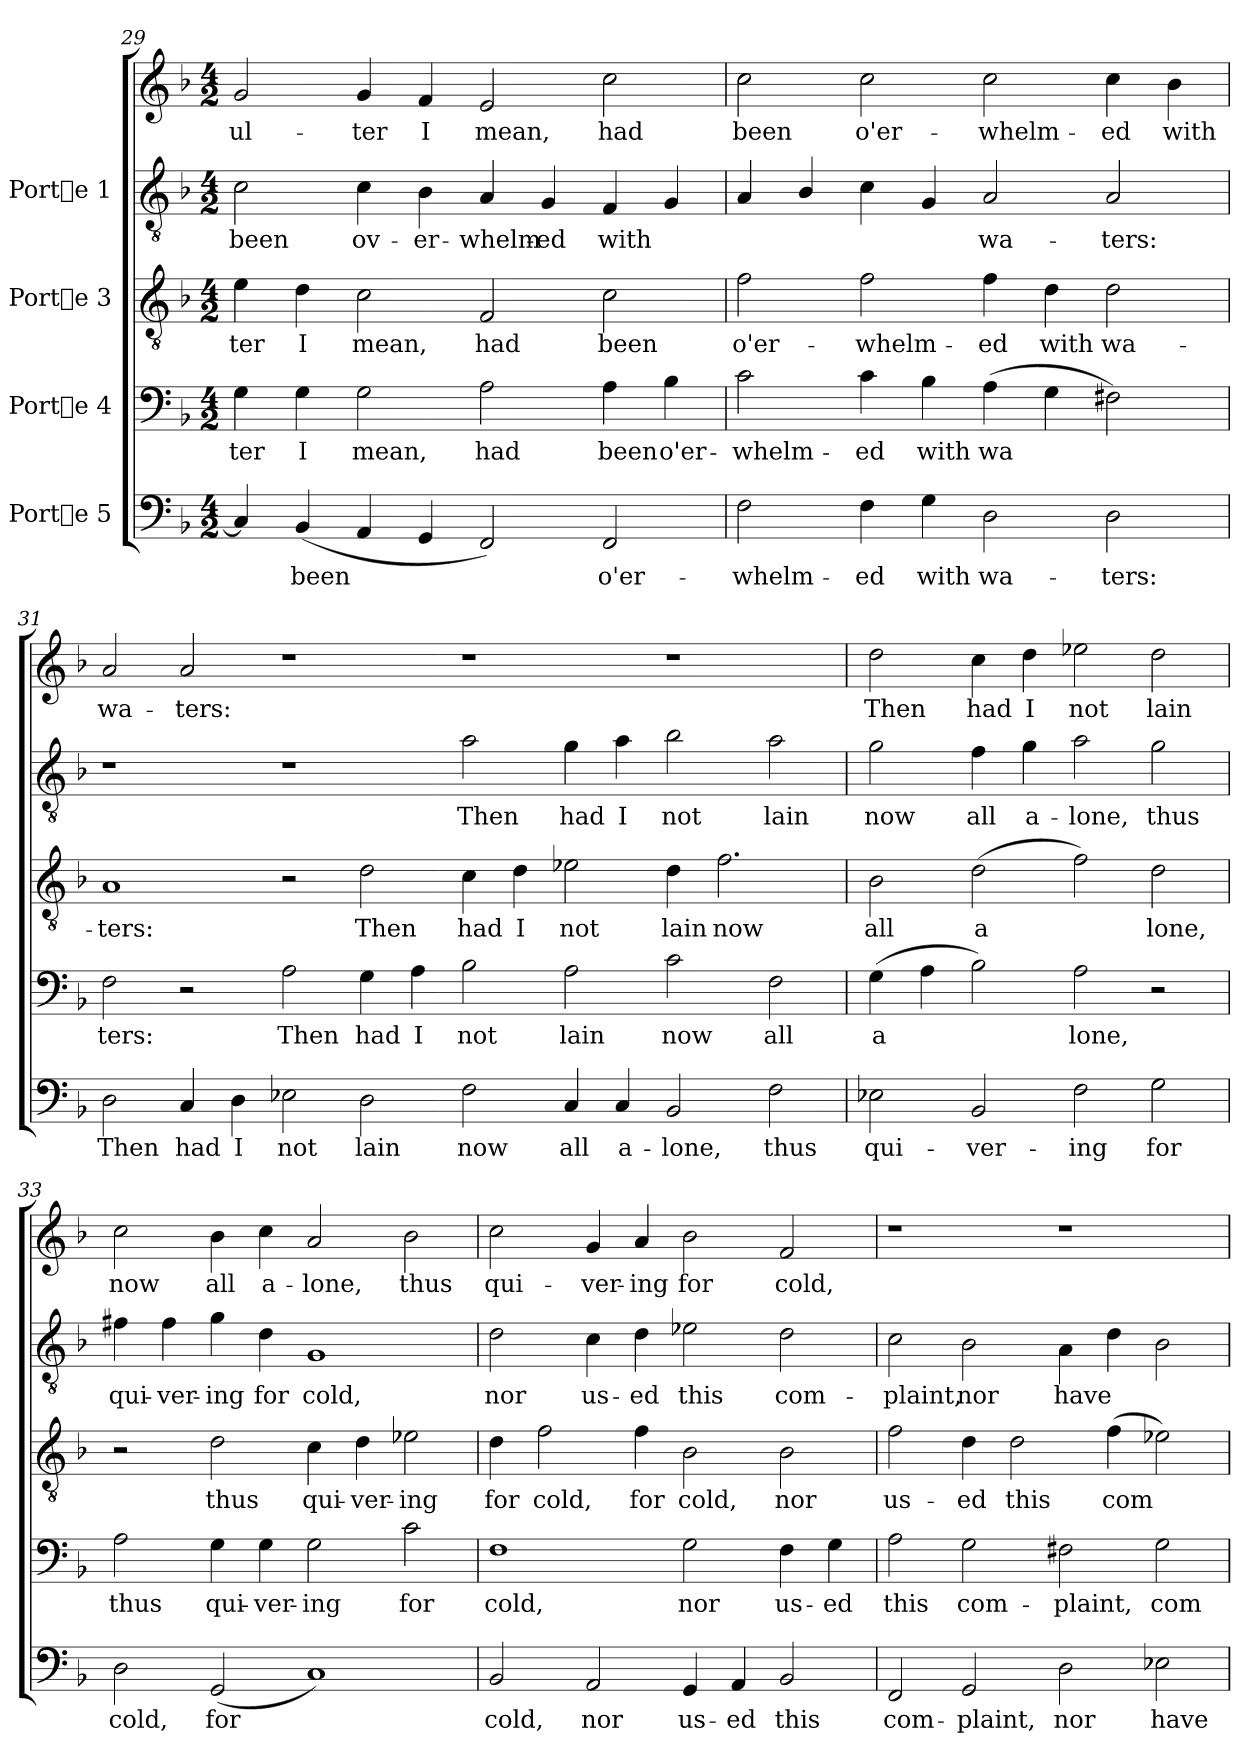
**kern	**text	**kern	**text	**kern	**text	**kern	**text	**kern	**text
*part4	*part4	*part3	*part3	*part2	*part2	*part1	*part1	*part1	*part1
*staff5	*staff5	*staff4	*staff4	*staff3	*staff3	*staff2	*staff2	*staff1	*staff1
*I"Porte 5	*	*I"Porte 4	*	*I"Porte 3	*	*I"Porte 1	*	*	*
*clefF4	*	*clefF4	*	*clefGv2	*	*clefGv2	*	*clefG2	*
*k[b-]	*	*k[b-]	*	*k[b-]	*	*k[b-]	*	*k[b-]	*
*F:	*	*F:	*	*F:	*	*F:	*	*F:	*
*M4/2	*	*M4/2	*	*M4/2	*	*M4/2	*	*M4/2	*
=29	=29	=29	=29	=29	=29	=29	=29	=29	=29
!	!LO:LY:b:cj	!	!LO:LY:b:cj	!	!LO:LY:b:cj	!	!LO:LY:b:cj	!	!LO:LY:b:cj
4C/]	.	4G\	-ter	4e\	-ter	2c\	been	2g/	ul-
!	!LO:LY:b:cj	!	!LO:LY:b:cj	!	!LO:LY:b:cj	!	!	!	!
(<4BB-/	been	4G\	I	4d\	I	.	.	.	.
!	!LO:LY:b:cj	!	!LO:LY:b:cj	!	!LO:LY:b:cj	!	!LO:LY:b:cj	!	!LO:LY:b:cj
4AA/	.	2G\	mean,	2c\	mean,	4c\	ov-	4g/	-ter
!	!LO:LY:b:cj	!	!	!	!	!	!LO:LY:b:cj	!	!LO:LY:b:cj
4GG/	.	.	.	.	.	4B-\	-er-	4f/	I
!	!LO:LY:b:cj	!	!LO:LY:b:cj	!	!LO:LY:b:cj	!	!LO:LY:b:cj	!	!LO:LY:b:cj
2FF/)	.	2A\	had	2F/	had	4A/	-whelm-	2e/	mean,
!	!	!	!	!	!	!	!LO:LY:b:cj	!	!
.	.	.	.	.	.	4G/	-ed	.	.
!	!LO:LY:b:cj	!	!LO:LY:b:cj	!	!LO:LY:b:cj	!	!LO:LY:b:cj	!	!LO:LY:b:cj
2FF/	o'er-	4A\	been	2c\	been	4F/	with	2cc\	had
!	!	!	!LO:LY:b:cj	!	!	!	!LO:LY:b:cj	!	!
.	.	4B-\	o'er-	.	.	4G/	.	.	.
!!LO:PB:g=z
=30	=30	=30	=30	=30	=30	=30	=30	=30	=30
!	!LO:LY:b:cj	!	!LO:LY:b:cj	!	!LO:LY:b:cj	!	!LO:LY:b:cj	!	!LO:LY:b:cj
2F\	-whelm-	2c\	-whelm-	2f\	o'er-	4A/	.	2cc\	been
!	!	!	!	!	!	!	!LO:LY:b:cj	!	!
.	.	.	.	.	.	4B-/	.	.	.
!	!LO:LY:b:cj	!	!LO:LY:b:cj	!	!LO:LY:b:cj	!	!LO:LY:b:cj	!	!LO:LY:b:cj
4F\	-ed	4c\	-ed	2f\	-whelm-	4c\	.	2cc\	o'er-
!	!LO:LY:b:cj	!	!LO:LY:b:cj	!	!	!	!LO:LY:b:cj	!	!
4G\	with	4B-\	with	.	.	4G/	.	.	.
!	!LO:LY:b:cj	!	!LO:LY:b:cj	!	!LO:LY:b:cj	!	!LO:LY:b:cj	!	!LO:LY:b:cj
2D\	wa-	(>4A\	wa-	4f\	-ed	2A/	wa-	2cc\	-whelm-
!	!	!	!LO:LY:b:cj	!	!LO:LY:b:cj	!	!	!	!
.	.	4G\	--	4d\	with	.	.	.	.
!	!LO:LY:b:cj	!	!LO:LY:b:cj	!	!LO:LY:b:cj	!	!LO:LY:b:cj	!	!LO:LY:b:cj
2D\	-ters:	2F#X\)	--	2d\	wa-	2A/	-ters:	4cc\	-ed
!	!	!	!	!	!	!	!	!	!LO:LY:b:cj
.	.	.	.	.	.	.	.	4b-\	with
=31	=31	=31	=31	=31	=31	=31	=31	=31	=31
!	!LO:LY:b:cj	!	!LO:LY:b:cj	!	!LO:LY:b:cj	!	!	!	!LO:LY:b:cj
2D\	Then	2F\	-ters:	1A	-ters:	1r	.	2a/	wa-
!	!LO:LY:b:cj	!	!	!	!	!	!	!	!LO:LY:b:cj
4C/	had	2r	.	.	.	.	.	2a/	-ters:
!	!LO:LY:b:cj	!	!	!	!	!	!	!	!
4D\	I	.	.	.	.	.	.	.	.
!	!LO:LY:b:cj	!	!LO:LY:b:cj	!	!	!	!	!	!
2E-X\	not	2A\	Then	2r	.	1r	.	1r	.
!	!LO:LY:b:cj	!	!LO:LY:b:cj	!	!LO:LY:b:cj	!	!	!	!
2D\	lain	4G\	had	2d\	Then	.	.	.	.
!	!	!	!LO:LY:b:cj	!	!	!	!	!	!
.	.	4A\	I	.	.	.	.	.	.
!	!LO:LY:b:cj	!	!LO:LY:b:cj	!	!LO:LY:b:cj	!	!LO:LY:b:cj	!	!
2F\	now	2B-\	not	4c\	had	2a\	Then	1r	.
!	!	!	!	!	!LO:LY:b:cj	!	!	!	!
.	.	.	.	4d\	I	.	.	.	.
!	!LO:LY:b:cj	!	!LO:LY:b:cj	!	!LO:LY:b:cj	!	!LO:LY:b:cj	!	!
4C/	all	2A\	lain	2e-X\	not	4g\	had	.	.
!	!LO:LY:b:cj	!	!	!	!	!	!LO:LY:b:cj	!	!
4C/	a-	.	.	.	.	4a\	I	.	.
!	!LO:LY:b:cj	!	!LO:LY:b:cj	!	!LO:LY:b:cj	!	!LO:LY:b:cj	!	!
2BB-/	-lone,	2c\	now	4d\	lain	2b-\	not	1r	.
!	!	!	!	!	!LO:LY:b:cj	!	!	!	!
.	.	.	.	2.f\	now	.	.	.	.
!	!LO:LY:b:cj	!	!LO:LY:b:cj	!	!	!	!LO:LY:b:cj	!	!
2F\	thus	2F\	all	.	.	2a\	lain	.	.
!!LO:LB:g=z
=32	=32	=32	=32	=32	=32	=32	=32	=32	=32
!	!LO:LY:b:cj	!	!LO:LY:b:cj	!	!LO:LY:b:cj	!	!LO:LY:b:cj	!	!LO:LY:b:cj
2E-X\	qui-	(>4G\	a-	2B-\	all	2g\	now	2dd\	Then
!	!	!	!LO:LY:b:cj	!	!	!	!	!	!
.	.	4A\	-	.	.	.	.	.	.
!	!LO:LY:b:cj	!	!LO:LY:b:cj	!	!LO:LY:b:cj	!	!LO:LY:b:cj	!	!LO:LY:b:cj
2BB-/	-ver-	2B-\)	.	(>2d\	a-	4f\	all	4cc\	had
!	!	!	!	!	!	!	!LO:LY:b:cj	!	!LO:LY:b:cj
.	.	.	.	.	.	4g\	a-	4dd\	I
!	!LO:LY:b:cj	!	!LO:LY:b:cj	!	!LO:LY:b:cj	!	!LO:LY:b:cj	!	!LO:LY:b:cj
2F\	-ing	2A\	lone,	2f\)	-	2a\	-lone,	2ee-X\	not
!	!LO:LY:b:cj	!	!	!	!LO:LY:b:cj	!	!LO:LY:b:cj	!	!LO:LY:b:cj
2G\	for	2r	.	2d\	lone,	2g\	thus	2dd\	lain
=33	=33	=33	=33	=33	=33	=33	=33	=33	=33
!	!LO:LY:b:cj	!	!LO:LY:b:cj	!	!	!	!LO:LY:b:cj	!	!LO:LY:b:cj
2D\	cold,	2A\	thus	2r	.	4f#X\	qui-	2cc\	now
!	!	!	!	!	!	!	!LO:LY:b:cj	!	!
.	.	.	.	.	.	4f#\	-ver-	.	.
!	!LO:LY:b:cj	!	!LO:LY:b:cj	!	!LO:LY:b:cj	!	!LO:LY:b:cj	!	!LO:LY:b:cj
(<2GG/	for	4G\	qui-	2d\	thus	4g\	-ing	4b-\	all
!	!	!	!LO:LY:b:cj	!	!	!	!LO:LY:b:cj	!	!LO:LY:b:cj
.	.	4G\	-ver-	.	.	4d\	for	4cc\	a-
!	!LO:LY:b:cj	!	!LO:LY:b:cj	!	!LO:LY:b:cj	!	!LO:LY:b:cj	!	!LO:LY:b:cj
1C)	.	2G\	-ing	4c\	qui-	1G	cold,	2a/	-lone,
!	!	!	!	!	!LO:LY:b:cj	!	!	!	!
.	.	.	.	4d\	-ver-	.	.	.	.
!	!	!	!LO:LY:b:cj	!	!LO:LY:b:cj	!	!	!	!LO:LY:b:cj
.	.	2c\	for	2e-X\	-ing	.	.	2b-\	thus
=34	=34	=34	=34	=34	=34	=34	=34	=34	=34
!	!LO:LY:b:cj	!	!LO:LY:b:cj	!	!LO:LY:b:cj	!	!LO:LY:b:cj	!	!LO:LY:b:cj
2BB-/	cold,	1F	cold,	4d\	for	2d\	nor	2cc\	qui-
!	!	!	!	!	!LO:LY:b:cj	!	!	!	!
.	.	.	.	2f\	cold,	.	.	.	.
!	!LO:LY:b:cj	!	!	!	!	!	!LO:LY:b:cj	!	!LO:LY:b:cj
2AA/	nor	.	.	.	.	4c\	us-	4g/	-ver-
!	!	!	!	!	!LO:LY:b:cj	!	!LO:LY:b:cj	!	!LO:LY:b:cj
.	.	.	.	4f\	for	4d\	-ed	4a/	-ing
!	!LO:LY:b:cj	!	!LO:LY:b:cj	!	!LO:LY:b:cj	!	!LO:LY:b:cj	!	!LO:LY:b:cj
4GG/	us-	2G\	nor	2B-\	cold,	2e-X\	this	2b-\	for
!	!LO:LY:b:cj	!	!	!	!	!	!	!	!
4AA/	-ed	.	.	.	.	.	.	.	.
!	!LO:LY:b:cj	!	!LO:LY:b:cj	!	!LO:LY:b:cj	!	!LO:LY:b:cj	!	!LO:LY:b:cj
2BB-/	this	4F\	us-	2B-\	nor	2d\	com-	2f/	cold,
!	!	!	!LO:LY:b:cj	!	!	!	!	!	!
.	.	4G\	-ed	.	.	.	.	.	.
!!LO:LB:g=z
=35	=35	=35	=35	=35	=35	=35	=35	=35	=35
!	!LO:LY:b:cj	!	!LO:LY:b:cj	!	!LO:LY:b:cj	!	!LO:LY:b:cj	!	!
2FF/	com-	2A\	this	2f\	us-	2c\	-plaint,	1r	.
!	!LO:LY:b:cj	!	!LO:LY:b:cj	!	!LO:LY:b:cj	!	!LO:LY:b:cj	!	!
2GG/	-plaint,	2G\	com-	4d\	-ed	2B-\	nor	.	.
!	!	!	!	!	!LO:LY:b:cj	!	!	!	!
.	.	.	.	2d\	this	.	.	.	.
!	!LO:LY:b:cj	!	!LO:LY:b:cj	!	!	!	!LO:LY:b:cj	!	!
2D\	nor	2F#X\	-plaint,	.	.	4A\	have	1r	.
!	!	!	!	!	!LO:LY:b:cj	!	!LO:LY:b:cj	!	!
.	.	.	.	(>4f\	com-	4d\	.	.	.
!	!LO:LY:b:cj	!	!LO:LY:b:cj	!	!LO:LY:b:cj	!	!LO:LY:b:cj	!	!
2E-X\	have	2G\	com-	2e-X\)	--	2B-\	.	.	.
=	=	=	=	=	=	=	=	=	=
*-	*-	*-	*-	*-	*-	*-	*-	*-	*-
